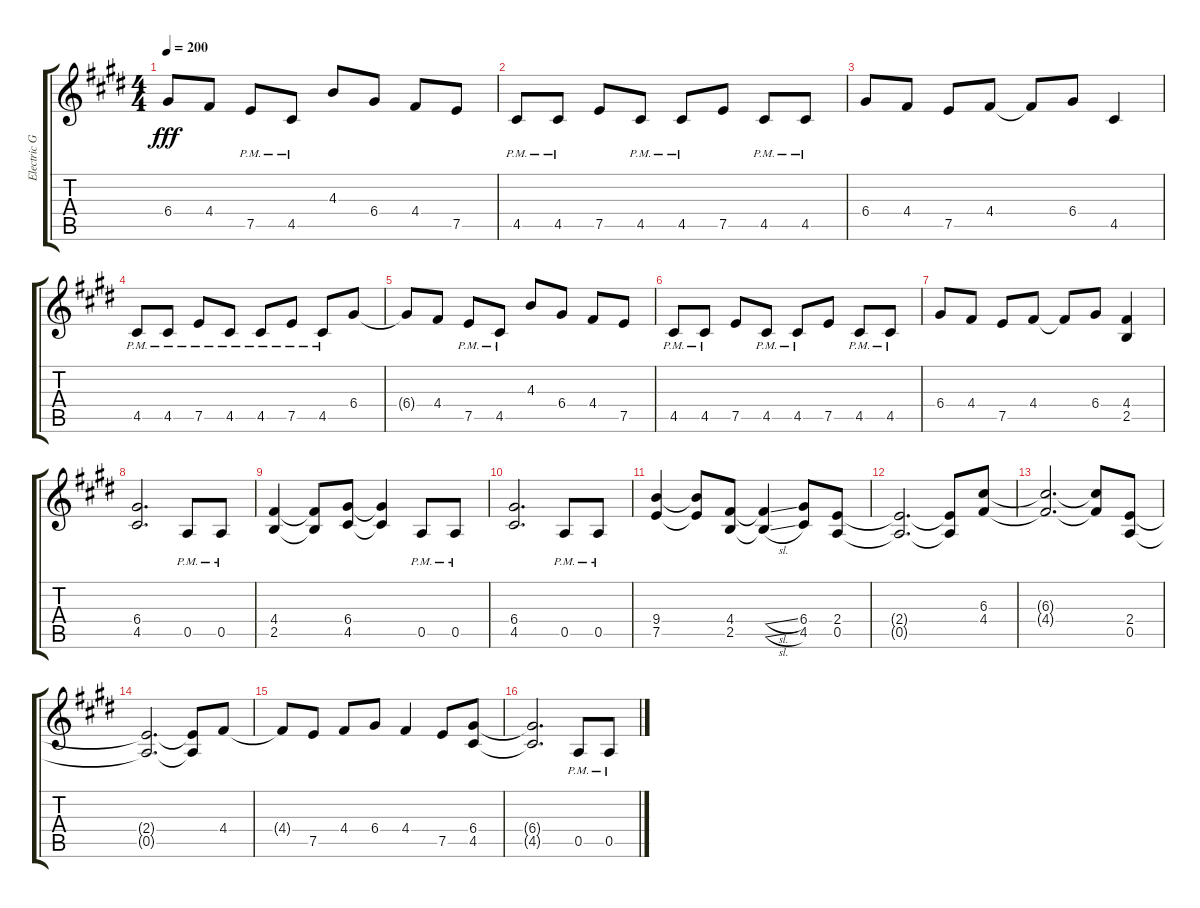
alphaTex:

\track ("Electric Guitar" "Electric G") {instrument distortionguitar}
\staff {score tabs}
\tuning (E4 B3 G3 D3 A2 E2) {hide}
\ts (4 4)
\tempo 200
\clef g2
\ks c#minor
6.4{t}.8{dy fff} 4.4.8 7.5{pm}.8 4.5{pm}.8 4.3.8 6.4.8 4.4.8 7.5.8 |
4.5{pm}.8 4.5{pm}.8 7.5.8 4.5{pm}.8 4.5{pm}.8 7.5.8 4.5{pm}.8 4.5{pm}.8 |
6.4.8 4.4.8 7.5.8 4.4.8 4.4{t}.8 6.4.8 4.5.4 |
4.5{pm}.8 4.5{pm}.8 7.5{pm}.8 4.5{pm}.8 4.5{pm}.8 7.5{pm}.8 4.5{pm}.8 6.4.8 |
6.4{t}.8 4.4.8 7.5{pm}.8 4.5{pm}.8 4.3.8 6.4.8 4.4.8 7.5.8 |
4.5{pm}.8 4.5{pm}.8 7.5.8 4.5{pm}.8 4.5{pm}.8 7.5.8 4.5{pm}.8 4.5{pm}.8 |
6.4.8 4.4.8 7.5.8 4.4.8 4.4{t}.8 6.4.8 (4.4 2.5).4 |
(6.4 4.5).2{d} 0.5{pm}.8 0.5{pm}.8 |
(4.4 2.5).4 (4.4{t} 2.5{t}).8 (6.4 4.5).8 (6.4{t} 4.5{t}).4 0.5{pm}.8 0.5{pm}.8 |
(6.4 4.5).2{d} 0.5{pm}.8 0.5{pm}.8 |
(9.4 7.5).4 (9.4{t} 7.5{t}).8 (4.4 2.5).8 (4.4{sl t} 2.5{sl t}).4 (6.4 4.5).8 (2.4 0.5).8 |
(2.4{t} 0.5{t}).2{d} (2.4{t} 0.5{t}).8 (6.3 4.4).8 |
(6.3{t} 4.4{t}).2{d} (6.3{t} 4.4{t}).8 (2.4 0.5).8 |
(2.4{t} 0.5{t}).2{d} (2.4{t} 0.5{t}).8 4.4.8 |
4.4{t}.8 7.5.8 4.4.8 6.4.8 4.4.4 7.5.8 (6.4 4.5).8 |
(6.4{t} 4.5{t}).2{d} 0.5{pm}.8 0.5{pm}.8
